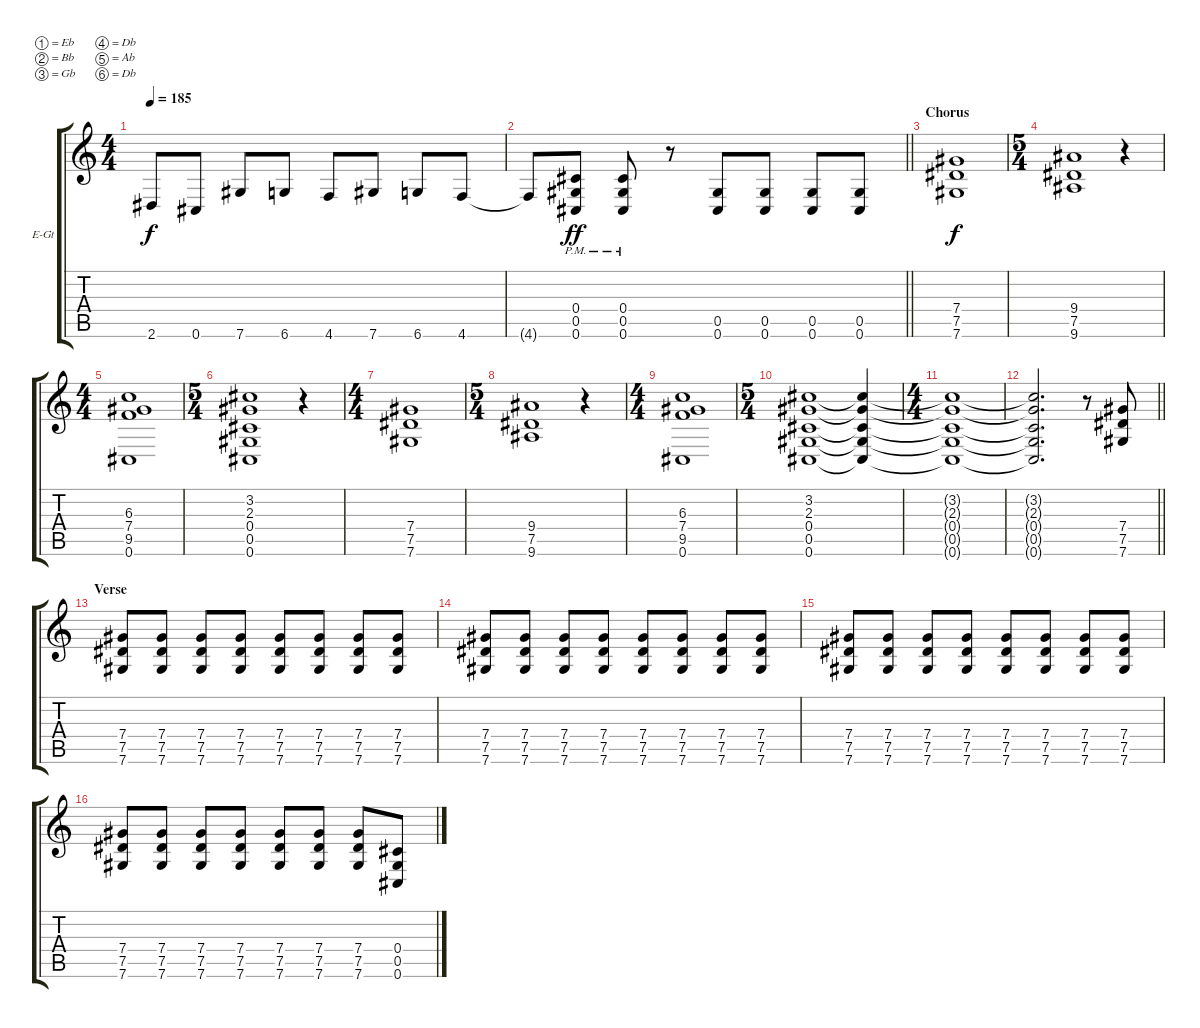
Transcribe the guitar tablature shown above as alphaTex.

\bracketExtendMode groupsimilarinstruments
\firstSystemTrackNameOrientation horizontal
\otherSystemsTrackNameOrientation horizontal
\track ("Guitar 1" "E-Gt") {instrument distortionguitar}
\staff {score tabs}
\tuning (Eb4 Bb3 Gb3 Db3 Ab2 Db2)
\ts (4 4)
\tempo 185
\clef g2
\ks c
2.6{t}.8{dy f} 0.6.8 7.6.8 6.6.8 4.6.8 7.6.8 6.6.8 4.6.8 |
\barLineRight lightlight
4.6{t}.8 (0.4{pm} 0.5{pm} 0.6{pm}).8{dy ff} (0.4{pm} 0.5{pm} 0.6{pm}).8 r.8 (0.5 0.6).8 (0.5 0.6).8 (0.5 0.6).8 (0.5 0.6).8 |
\section ("" "Chorus")
(7.4 7.5 7.6).1{dy f} |
\ts (5 4)
\beaming (8 6 4)
(9.4 7.5 9.6).1 r.4 |
\ts (4 4)
\beaming (8 2 2 2 2)
(6.3 7.4 9.5 0.6).1 |
\ts (5 4)
\beaming (8 6 4)
(3.2 2.3 0.4 0.5 0.6).1 r.4 |
\ts (4 4)
\beaming (8 2 2 2 2)
(7.4 7.5 7.6).1 |
\ts (5 4)
\beaming (8 2 2 2 4)
(9.4 7.5 9.6).1 r.4 |
\ts (4 4)
\beaming (8 2 2 2 2)
(6.3 7.4 9.5 0.6).1 |
\ts (5 4)
\beaming (8 2 2 2 4)
(3.2 2.3 0.4 0.5 0.6).1 (3.2{t} 2.3{t} 0.4{t} 0.5{t} 0.6{t}).4 |
\ts (4 4)
\beaming (8 2 2 2 2)
(3.2{t} 2.3{t} 0.4{t} 0.5{t} 0.6{t}).1 |
\barLineRight lightlight
(3.2{t} 2.3{t} 0.4{t} 0.5{t} 0.6{t}).2{d} r.8 (7.4 7.5 7.6).8 |
\section ("" "Verse")
(7.4 7.5 7.6).8 (7.4 7.5 7.6).8 (7.4 7.5 7.6).8 (7.4 7.5 7.6).8 (7.4 7.5 7.6).8 (7.4 7.5 7.6).8 (7.4 7.5 7.6).8 (7.4 7.5 7.6).8 |
(7.4 7.5 7.6).8 (7.4 7.5 7.6).8 (7.4 7.5 7.6).8 (7.4 7.5 7.6).8 (7.4 7.5 7.6).8 (7.4 7.5 7.6).8 (7.4 7.5 7.6).8 (7.4 7.5 7.6).8 |
(7.4 7.5 7.6).8 (7.4 7.5 7.6).8 (7.4 7.5 7.6).8 (7.4 7.5 7.6).8 (7.4 7.5 7.6).8 (7.4 7.5 7.6).8 (7.4 7.5 7.6).8 (7.4 7.5 7.6).8 |
(7.4 7.5 7.6).8 (7.4 7.5 7.6).8 (7.4 7.5 7.6).8 (7.4 7.5 7.6).8 (7.4 7.5 7.6).8 (7.4 7.5 7.6).8 (7.4 7.5 7.6).8 (0.4 0.5 0.6).8
